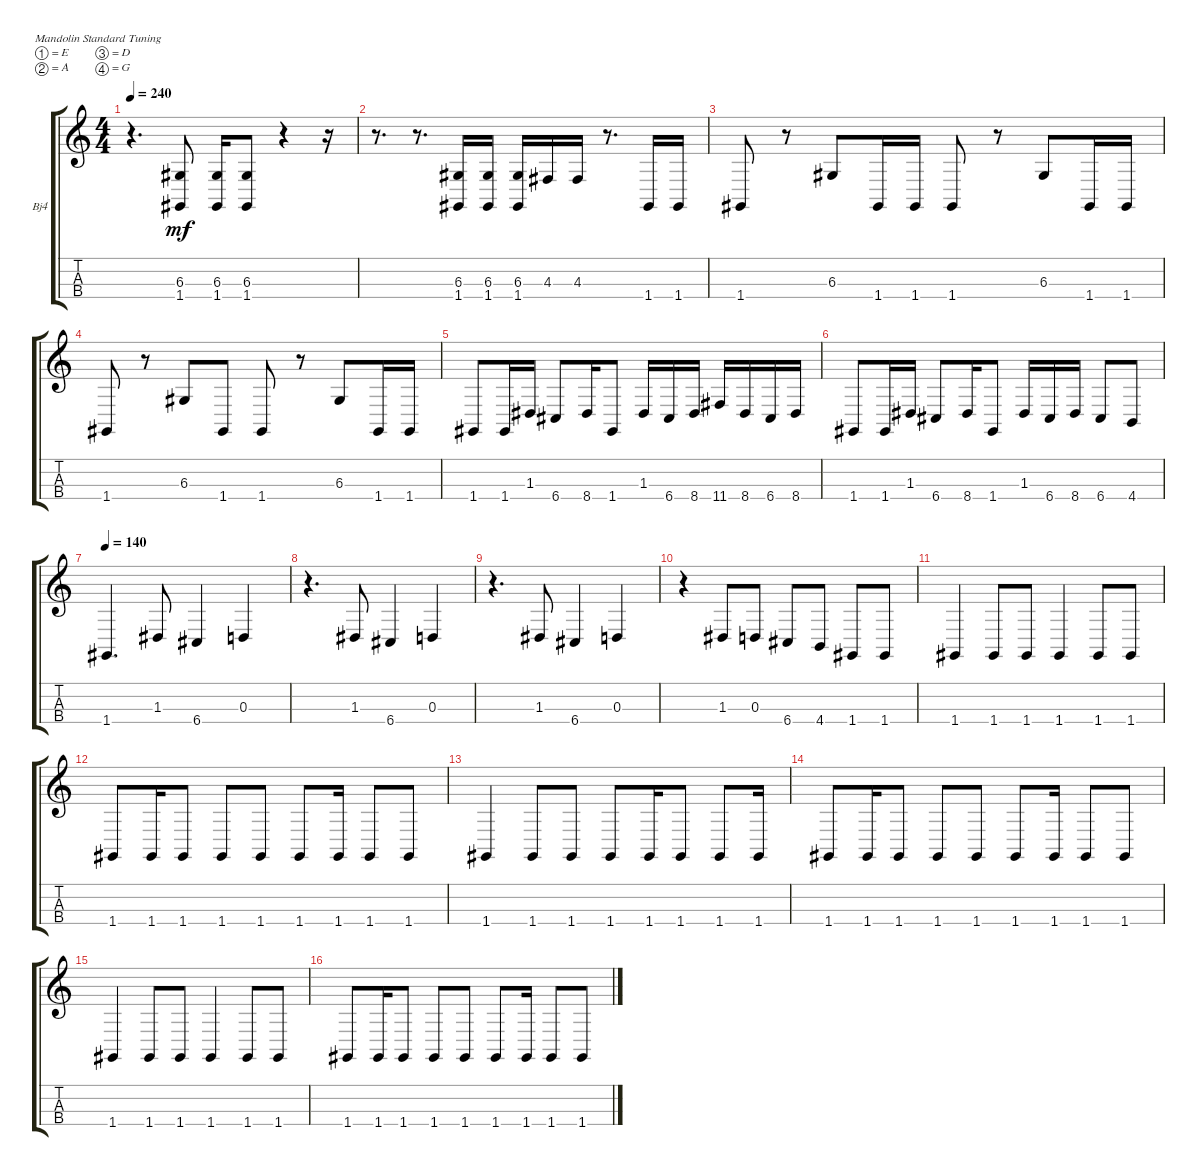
\bracketExtendMode groupsimilarinstruments
\firstSystemTrackNameOrientation horizontal
\otherSystemsTrackNameOrientation horizontal
\track ("7" "Bj4") {instrument banjo}
\staff {score tabs}
\tuning (E4 A3 D3 G2)
\ts (4 4)
\tempo 240
\clef g2
\ks c
r.4{d dy mf instrument banjo} (6.3 1.4).8 (6.3 1.4).16 (6.3 1.4).8 r.4 r.16 |
r.8{d} r.8{d} (6.3 1.4).16 (6.3 1.4).16 (6.3 1.4).16 4.3.16 4.3.16 r.8{d} 1.4.16 1.4.16 |
1.4.8 r.8 6.3.8 1.4.16 1.4.16 1.4.8 r.8 6.3.8 1.4.16 1.4.16 |
1.4.8 r.8 6.3.8 1.4.8 1.4.8 r.8 6.3.8 1.4.16 1.4.16 |
1.4.8 1.4.16 1.3.16 6.4.8 8.4.16 1.4.8 1.3.16 6.4.16 8.4.16 11.4.16 8.4.16 6.4.16 8.4.16 |
1.4.8 1.4.16 1.3.16 6.4.8 8.4.16 1.4.8 1.3.16 6.4.16 8.4.16 6.4.8 4.4.8 |
\tempo 140
1.4.4{d} 1.3.8 6.4.4 0.3.4 |
r.4{d} 1.3.8 6.4.4 0.3.4 |
r.4{d} 1.3.8 6.4.4 0.3.4 |
r.4 1.3.8 0.3.8 6.4.8 4.4.8 1.4.8 1.4.8 |
1.4.4 1.4.8 1.4.8 1.4.4 1.4.8 1.4.8 |
1.4.8 1.4.16 1.4.8 1.4.8 1.4.8 1.4.8 1.4.16 1.4.8 1.4.8 |
1.4.4 1.4.8 1.4.8 1.4.8 1.4.16 1.4.8 1.4.8 1.4.16 |
1.4.8 1.4.16 1.4.8 1.4.8 1.4.8 1.4.8 1.4.16 1.4.8 1.4.8 |
1.4.4 1.4.8 1.4.8 1.4.4 1.4.8 1.4.8 |
1.4.8 1.4.16 1.4.8 1.4.8 1.4.8 1.4.8 1.4.16 1.4.8 1.4.8
